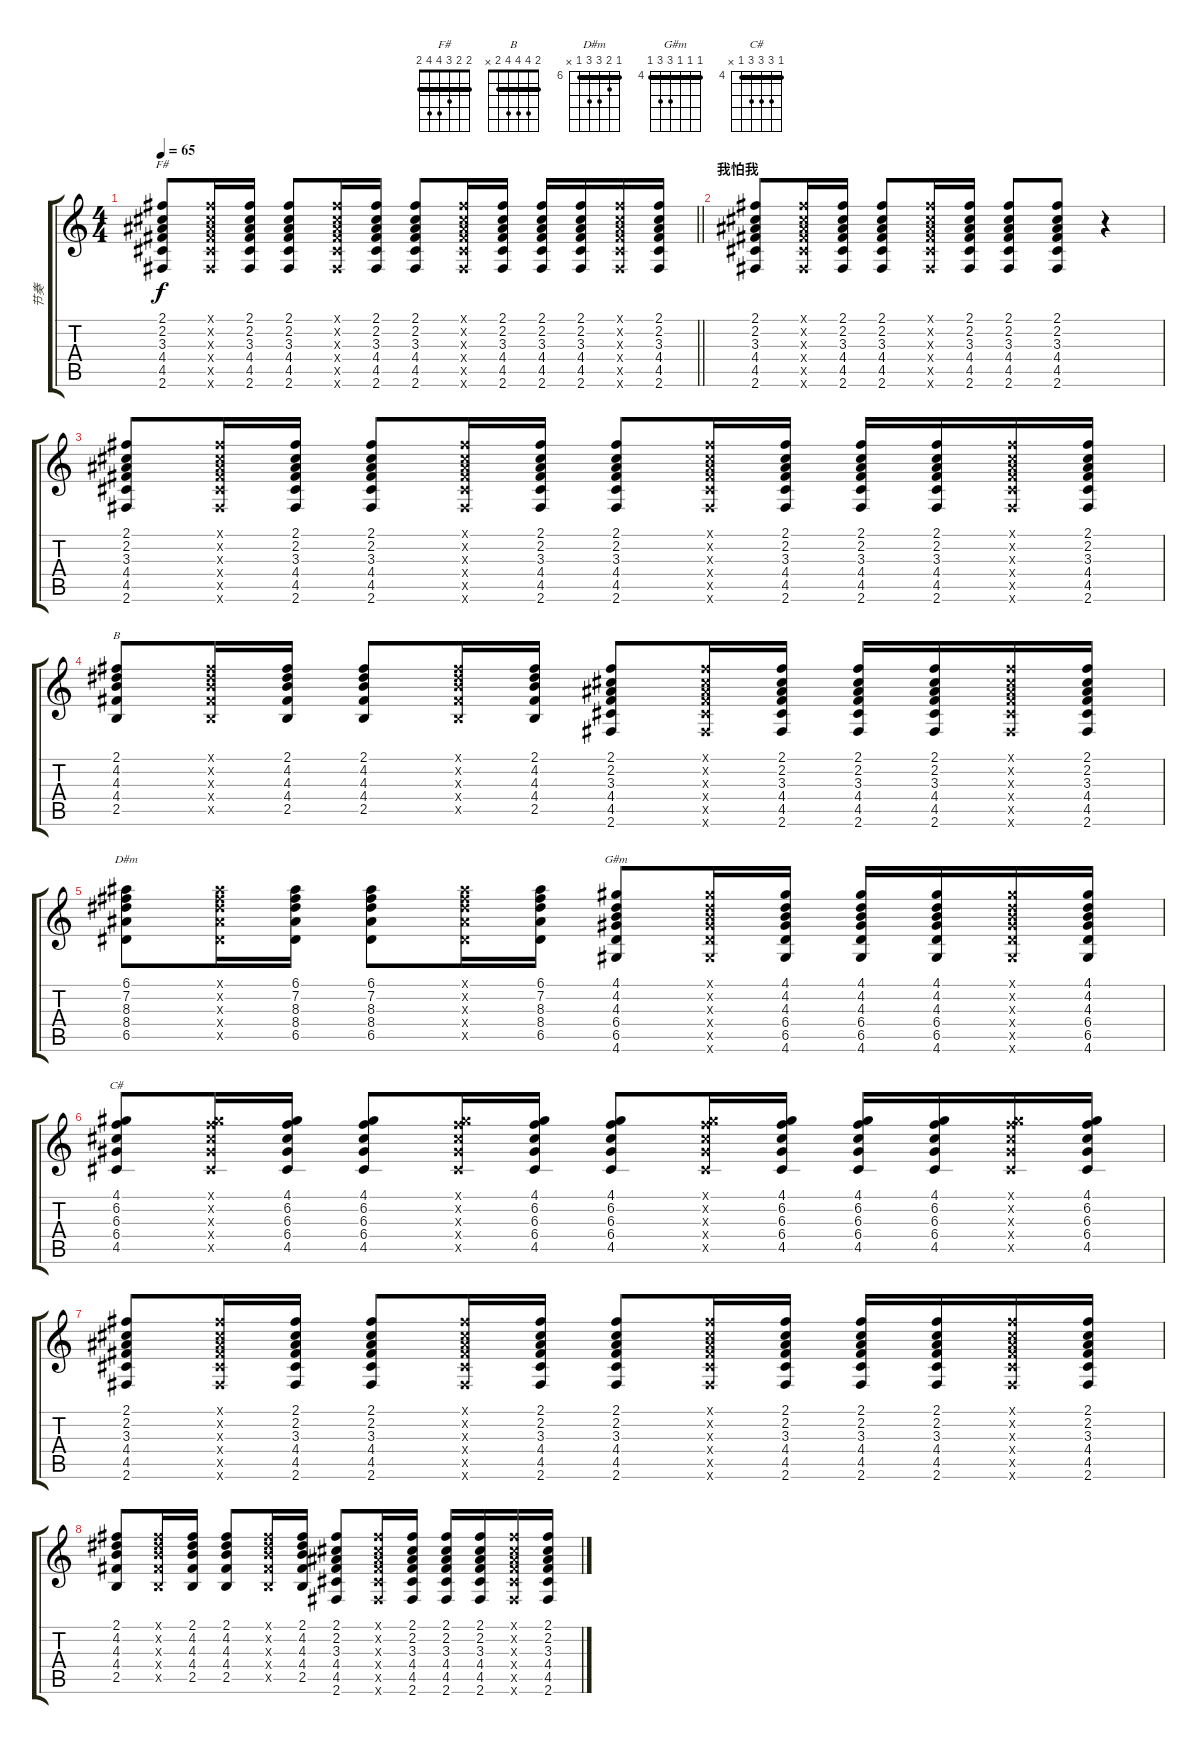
\track ("节奏" "节奏") {instrument acousticguitarnylon}
\staff {score tabs}
\tuning (E4 B3 G3 D3 A2 E2) {hide}
\chord ("F#" 2 2 3 4 4 2) {barre 2}
\chord ("B" 2 4 4 4 2 x) {barre 2}
\chord ("D#m" 6 7 8 8 6 x) {firstfret 6 barre 6}
\chord ("G#m" 4 4 4 6 6 4) {firstfret 4 barre 4}
\chord ("C#" 4 6 6 6 4 x) {firstfret 4 barre 4}
\ts (4 4)
\tempo 65
\clef g2
\barLineRight lightlight
\ks c
(2.1 2.2 3.3 4.4 4.5 2.6).8{ch "F#" dy f instrument acousticguitarnylon} (2.1{x} 2.2{x} 3.3{x} 4.4{x} 4.5{x} 2.6{x}).16 (2.1 2.2 3.3 4.4 4.5 2.6).16 (2.1 2.2 3.3 4.4 4.5 2.6).8 (2.1{x} 2.2{x} 3.3{x} 4.4{x} 4.5{x} 2.6{x}).16 (2.1 2.2 3.3 4.4 4.5 2.6).16 (2.1 2.2 3.3 4.4 4.5 2.6).8 (2.1{x} 2.2{x} 3.3{x} 4.4{x} 4.5{x} 2.6{x}).16 (2.1 2.2 3.3 4.4 4.5 2.6).16 (2.1 2.2 3.3 4.4 4.5 2.6).16 (2.1 2.2 3.3 4.4 4.5 2.6).16 (2.1{x} 2.2{x} 3.3{x} 4.4{x} 4.5{x} 2.6{x}).16 (2.1 2.2 3.3 4.4 4.5 2.6).16 |
\section ("" "我怕我")
(2.1 2.2 3.3 4.4 4.5 2.6).8 (2.1{x} 2.2{x} 3.3{x} 4.4{x} 4.5{x} 2.6{x}).16 (2.1 2.2 3.3 4.4 4.5 2.6).16 (2.1 2.2 3.3 4.4 4.5 2.6).8 (2.1{x} 2.2{x} 3.3{x} 4.4{x} 4.5{x} 2.6{x}).16 (2.1 2.2 3.3 4.4 4.5 2.6).16 (2.1 2.2 3.3 4.4 4.5 2.6).8 (2.1 2.2 3.3 4.4 4.5 2.6).8 r.4 |
(2.1 2.2 3.3 4.4 4.5 2.6).8 (2.1{x} 2.2{x} 3.3{x} 4.4{x} 4.5{x} 2.6{x}).16 (2.1 2.2 3.3 4.4 4.5 2.6).16 (2.1 2.2 3.3 4.4 4.5 2.6).8 (2.1{x} 2.2{x} 3.3{x} 4.4{x} 4.5{x} 2.6{x}).16 (2.1 2.2 3.3 4.4 4.5 2.6).16 (2.1 2.2 3.3 4.4 4.5 2.6).8 (2.1{x} 2.2{x} 3.3{x} 4.4{x} 4.5{x} 2.6{x}).16 (2.1 2.2 3.3 4.4 4.5 2.6).16 (2.1 2.2 3.3 4.4 4.5 2.6).16 (2.1 2.2 3.3 4.4 4.5 2.6).16 (2.1{x} 2.2{x} 3.3{x} 4.4{x} 4.5{x} 2.6{x}).16 (2.1 2.2 3.3 4.4 4.5 2.6).16 |
(2.1 4.2 4.3 4.4 2.5).8{ch "B"} (2.1{x} 4.2{x} 4.3{x} 4.4{x} 2.5{x}).16 (2.1 4.2 4.3 4.4 2.5).16 (2.1 4.2 4.3 4.4 2.5).8 (2.1{x} 4.2{x} 4.3{x} 4.4{x} 2.5{x}).16 (2.1 4.2 4.3 4.4 2.5).16 (2.1 2.2 3.3 4.4 4.5 2.6).8 (2.1{x} 2.2{x} 3.3{x} 4.4{x} 4.5{x} 2.6{x}).16 (2.1 2.2 3.3 4.4 4.5 2.6).16 (2.1 2.2 3.3 4.4 4.5 2.6).16 (2.1 2.2 3.3 4.4 4.5 2.6).16 (2.1{x} 2.2{x} 3.3{x} 4.4{x} 4.5{x} 2.6{x}).16 (2.1 2.2 3.3 4.4 4.5 2.6).16 |
(6.1 7.2 8.3 8.4 6.5).8{ch "D#m"} (6.1{x} 7.2{x} 8.3{x} 8.4{x} 6.5{x}).16 (6.1 7.2 8.3 8.4 6.5).16 (6.1 7.2 8.3 8.4 6.5).8 (6.1{x} 7.2{x} 8.3{x} 8.4{x} 6.5{x}).16 (6.1 7.2 8.3 8.4 6.5).16 (4.1 4.2 4.3 6.4 6.5 4.6).8{ch "G#m"} (4.1{x} 4.2{x} 4.3{x} 6.4{x} 6.5{x} 4.6{x}).16 (4.1 4.2 4.3 6.4 6.5 4.6).16 (4.1 4.2 4.3 6.4 6.5 4.6).16 (4.1 4.2 4.3 6.4 6.5 4.6).16 (4.1{x} 4.2{x} 4.3{x} 6.4{x} 6.5{x} 4.6{x}).16 (4.1 4.2 4.3 6.4 6.5 4.6).16 |
(4.1 6.2 6.3 6.4 4.5).8{ch "C#"} (4.1{x} 6.2{x} 6.3{x} 6.4{x} 4.5{x}).16 (4.1 6.2 6.3 6.4 4.5).16 (4.1 6.2 6.3 6.4 4.5).8 (4.1{x} 6.2{x} 6.3{x} 6.4{x} 4.5{x}).16 (4.1 6.2 6.3 6.4 4.5).16 (4.1 6.2 6.3 6.4 4.5).8 (4.1{x} 6.2{x} 6.3{x} 6.4{x} 4.5{x}).16 (4.1 6.2 6.3 6.4 4.5).16 (4.1 6.2 6.3 6.4 4.5).16 (4.1 6.2 6.3 6.4 4.5).16 (4.1{x} 6.2{x} 6.3{x} 6.4{x} 4.5{x}).16 (4.1 6.2 6.3 6.4 4.5).16 |
(2.1 2.2 3.3 4.4 4.5 2.6).8 (2.1{x} 2.2{x} 3.3{x} 4.4{x} 4.5{x} 2.6{x}).16 (2.1 2.2 3.3 4.4 4.5 2.6).16 (2.1 2.2 3.3 4.4 4.5 2.6).8 (2.1{x} 2.2{x} 3.3{x} 4.4{x} 4.5{x} 2.6{x}).16 (2.1 2.2 3.3 4.4 4.5 2.6).16 (2.1 2.2 3.3 4.4 4.5 2.6).8 (2.1{x} 2.2{x} 3.3{x} 4.4{x} 4.5{x} 2.6{x}).16 (2.1 2.2 3.3 4.4 4.5 2.6).16 (2.1 2.2 3.3 4.4 4.5 2.6).16 (2.1 2.2 3.3 4.4 4.5 2.6).16 (2.1{x} 2.2{x} 3.3{x} 4.4{x} 4.5{x} 2.6{x}).16 (2.1 2.2 3.3 4.4 4.5 2.6).16 |
(2.1 4.2 4.3 4.4 2.5).8 (2.1{x} 4.2{x} 4.3{x} 4.4{x} 2.5{x}).16 (2.1 4.2 4.3 4.4 2.5).16 (2.1 4.2 4.3 4.4 2.5).8 (2.1{x} 4.2{x} 4.3{x} 4.4{x} 2.5{x}).16 (2.1 4.2 4.3 4.4 2.5).16 (2.1 2.2 3.3 4.4 4.5 2.6).8 (2.1{x} 2.2{x} 3.3{x} 4.4{x} 4.5{x} 2.6{x}).16 (2.1 2.2 3.3 4.4 4.5 2.6).16 (2.1 2.2 3.3 4.4 4.5 2.6).16 (2.1 2.2 3.3 4.4 4.5 2.6).16 (2.1{x} 2.2{x} 3.3{x} 4.4{x} 4.5{x} 2.6{x}).16 (2.1 2.2 3.3 4.4 4.5 2.6).16
